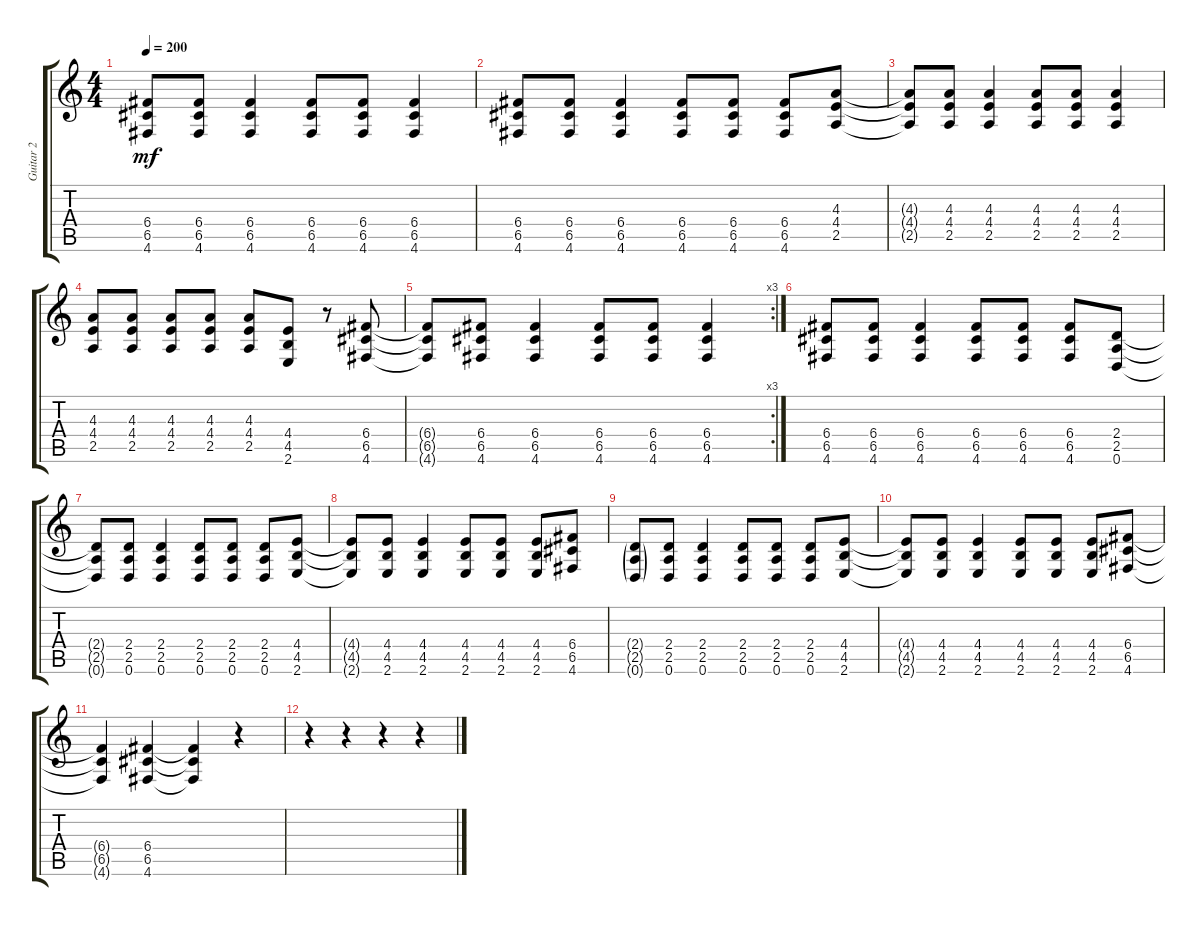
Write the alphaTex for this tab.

\track ("Guitar 2" "Guitar 2") {instrument distortionguitar}
\staff {score tabs}
\tuning (D4 A3 F3 C3 G2 D2) {hide}
\ts (4 4)
\tempo 200
\clef g2
\ks c
(6.4{t} 6.5{t} 4.6{t}).8{dy mf} (6.4 6.5 4.6).8 (6.4 6.5 4.6).4 (6.4 6.5 4.6).8 (6.4 6.5 4.6).8 (6.4 6.5 4.6).4 |
(6.4 6.5 4.6).8 (6.4 6.5 4.6).8 (6.4 6.5 4.6).4 (6.4 6.5 4.6).8 (6.4 6.5 4.6).8 (6.4 6.5 4.6).8 (4.3 4.4 2.5).8 |
(4.3{t} 4.4{t} 2.5{t}).8 (4.3 4.4 2.5).8 (4.3 4.4 2.5).4 (4.3 4.4 2.5).8 (4.3 4.4 2.5).8 (4.3 4.4 2.5).4 |
(4.3 4.4 2.5).8 (4.3 4.4 2.5).8 (4.3 4.4 2.5).8 (4.3 4.4 2.5).8 (4.3 4.4 2.5).8 (4.4 4.5 2.6).8 r.8 (6.4 6.5 4.6).8 |
\rc 3
(6.4{t} 6.5{t} 4.6{t}).8 (6.4 6.5 4.6).8 (6.4 6.5 4.6).4 (6.4 6.5 4.6).8 (6.4 6.5 4.6).8 (6.4 6.5 4.6).4 |
(6.4 6.5 4.6).8 (6.4 6.5 4.6).8 (6.4 6.5 4.6).4 (6.4 6.5 4.6).8 (6.4 6.5 4.6).8 (6.4 6.5 4.6).8 (2.4 2.5 0.6).8 |
(2.4{t} 2.5{t} 0.6{t}).8 (2.4 2.5 0.6).8 (2.4 2.5 0.6).4 (2.4 2.5 0.6).8 (2.4 2.5 0.6).8 (2.4 2.5 0.6).8 (4.4 4.5 2.6).8 |
(4.4{t} 4.5{t} 2.6{t}).8 (4.4 4.5 2.6).8 (4.4 4.5 2.6).4 (4.4 4.5 2.6).8 (4.4 4.5 2.6).8 (4.4 4.5 2.6).8 (6.4 6.5 4.6).8 |
(2.4{g} 2.5{g} 0.6{g}).8 (2.4 2.5 0.6).8 (2.4 2.5 0.6).4 (2.4 2.5 0.6).8 (2.4 2.5 0.6).8 (2.4 2.5 0.6).8 (4.4 4.5 2.6).8 |
(4.4{t} 4.5{t} 2.6{t}).8 (4.4 4.5 2.6).8 (4.4 4.5 2.6).4 (4.4 4.5 2.6).8 (4.4 4.5 2.6).8 (4.4 4.5 2.6).8 (6.4 6.5 4.6).8 |
(6.4{t} 6.5{t} 4.6{t}).4 (6.4 6.5 4.6).4 (6.4{t} 6.5{t} 4.6{t}).4 r.4 |
r.4 r.4 r.4 r.4
